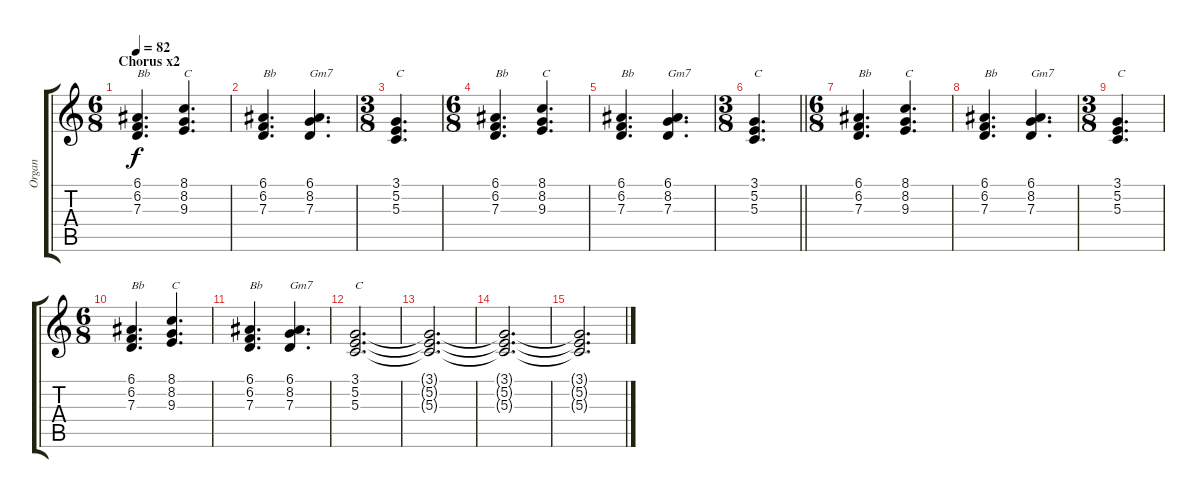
\track ("Organ" "Organ") {instrument percussiveorgan}
\staff {score tabs}
\tuning (E4 B3 G3 D3 A2 E2) {hide}
\ts (6 8)
\section ("" "Chorus x2")
\tempo 82
\clef g2
\ks c
(6.1 6.2 7.3).4{d txt "Bb" dy f} (8.1 8.2 9.3).4{d txt "C"} |
(6.1 6.2 7.3).4{d txt "Bb"} (6.1 8.2 7.3).4{d txt "Gm7"} |
\ts (3 8)
(3.1 5.2 5.3).4{d txt "C"} |
\ts (6 8)
(6.1 6.2 7.3).4{d txt "Bb"} (8.1 8.2 9.3).4{d txt "C"} |
(6.1 6.2 7.3).4{d txt "Bb"} (6.1 8.2 7.3).4{d txt "Gm7"} |
\ts (3 8)
\barLineRight lightlight
(3.1 5.2 5.3).4{d txt "C"} |
\ts (6 8)
\section ("" "")
(6.1 6.2 7.3).4{d txt "Bb"} (8.1 8.2 9.3).4{d txt "C"} |
(6.1 6.2 7.3).4{d txt "Bb"} (6.1 8.2 7.3).4{d txt "Gm7"} |
\ts (3 8)
(3.1 5.2 5.3).4{d txt "C"} |
\ts (6 8)
(6.1 6.2 7.3).4{d txt "Bb"} (8.1 8.2 9.3).4{d txt "C"} |
(6.1 6.2 7.3).4{d txt "Bb"} (6.1 8.2 7.3).4{d txt "Gm7"} |
(3.1 5.2 5.3).2{d txt "C"} |
(3.1{t} 5.2{t} 5.3{t}).2{d} |
(3.1{t} 5.2{t} 5.3{t}).2{d} |
(3.1{t} 5.2{t} 5.3{t}).2{d}
